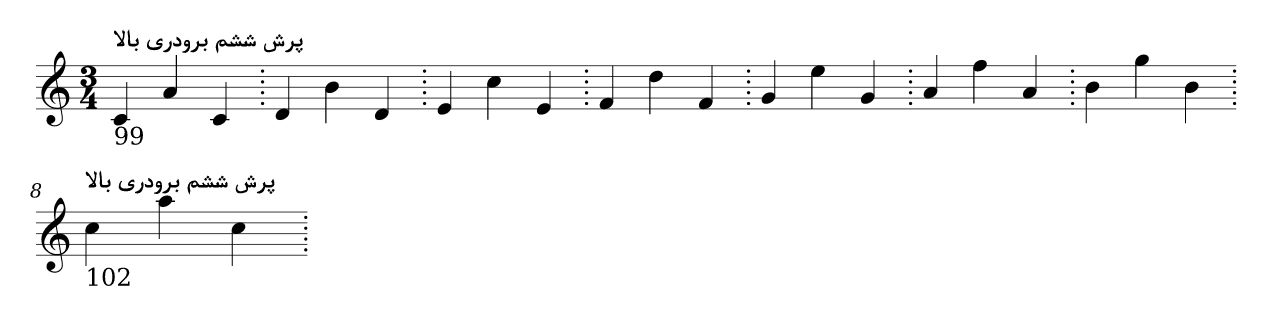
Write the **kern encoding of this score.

**kern
*part1
*staff1
!!LO:PB:g=z
*clefG2
*k[]
*C:
*M3/4
=1
!LO:TX:b:t=99
!LO:TX:a:t=پرش ششم برودری بالا
4ci/
4ai/
4ci/
=2.
*k[]
*C:
4di/
4bi\
4di/
=3.
*k[]
*C:
4ei/
4cci\
4ei/
=4.
*k[]
*C:
4fi/
4ddi\
4fi/
!!LO:LB:g=z
=5.
*k[]
*C:
4gi/
4eei\
4gi/
=6.
*k[]
*C:
4ai/
4ffi\
4ai/
=7.
*k[]
*C:
4bi\
4ggi\
4bi\
!!LO:LB:g=z
=8.
*k[]
*C:
!LO:TX:b:t=102
!LO:TX:a:t=پرش ششم برودری بالا
4cci\
4aai\
4cci\
=.
*-
